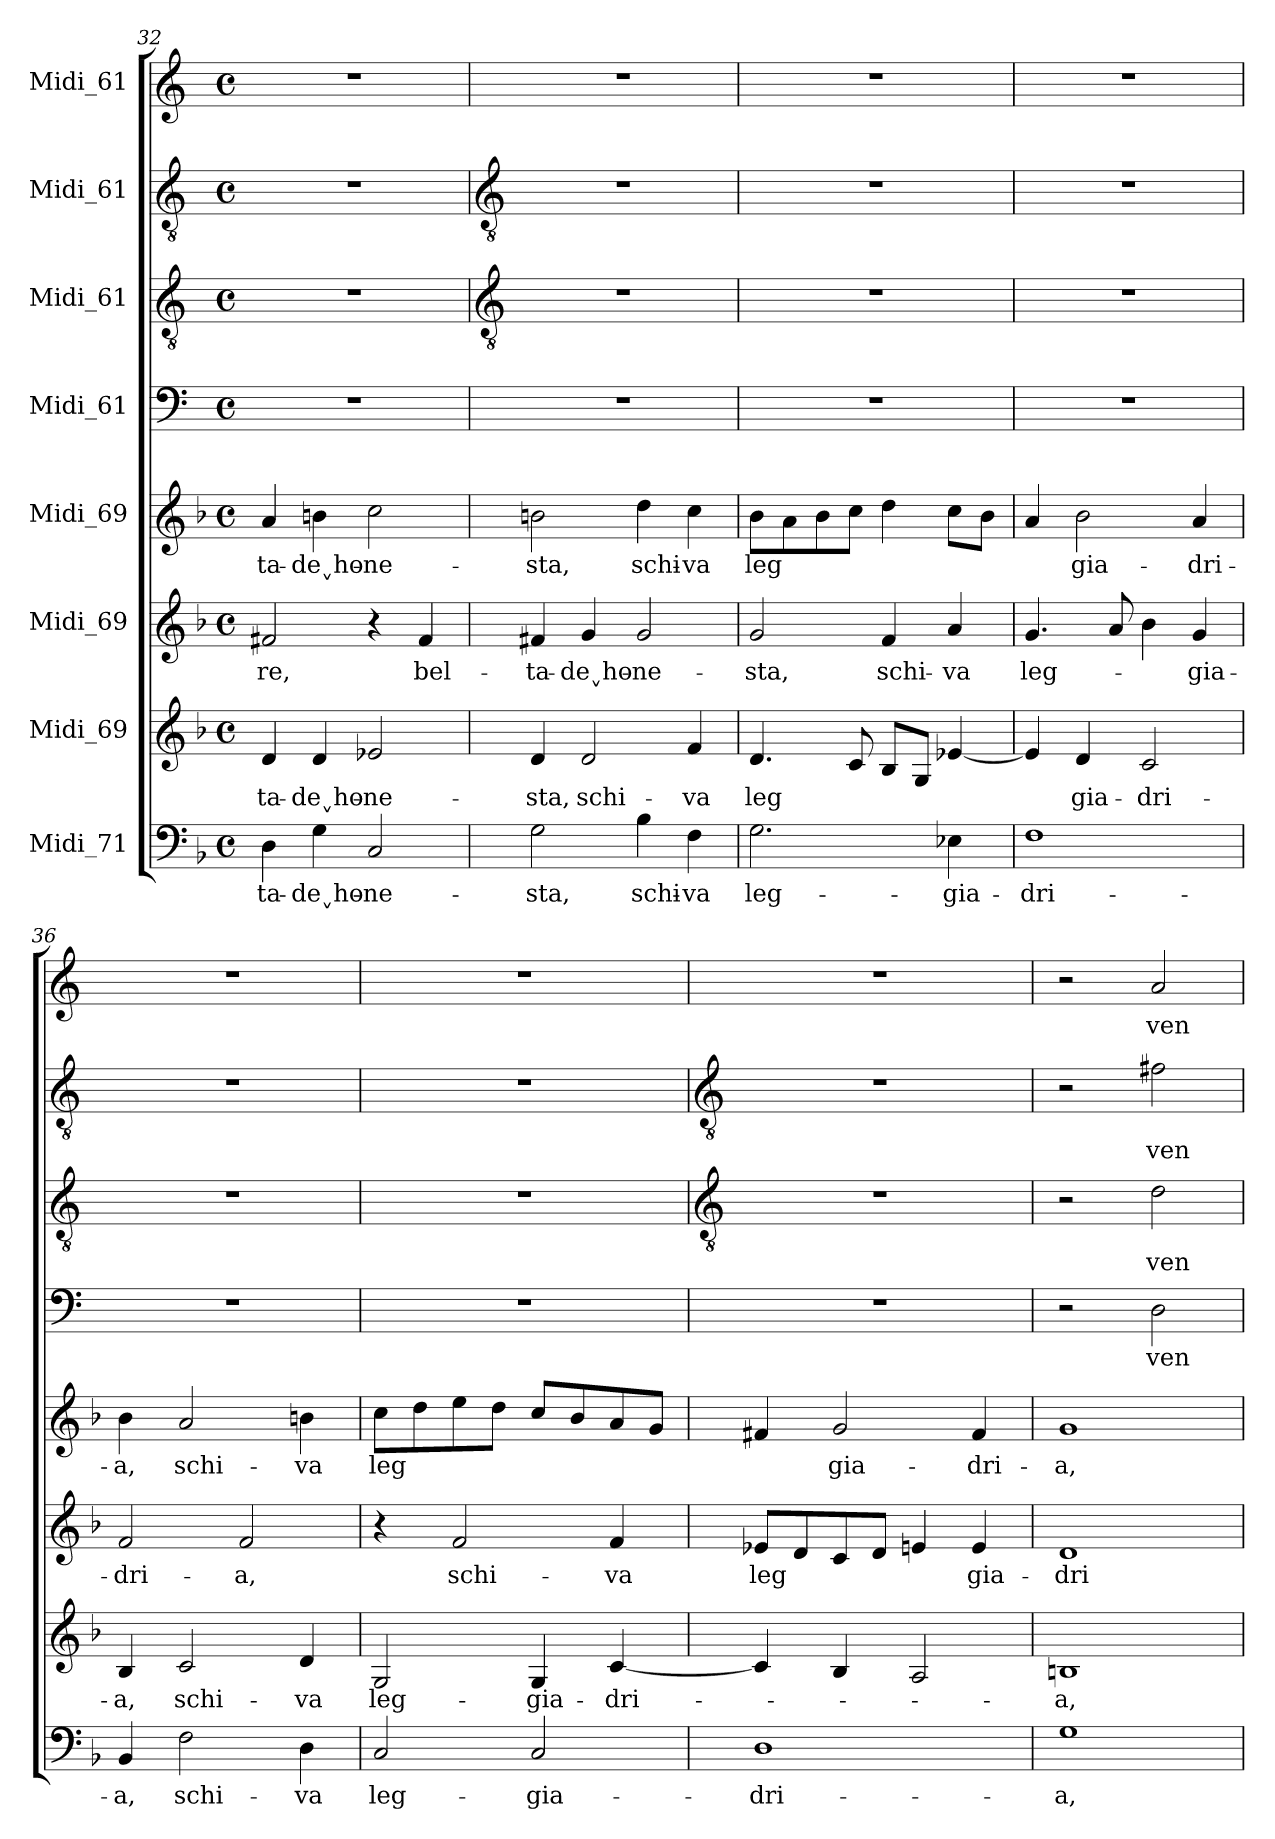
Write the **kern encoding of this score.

**kern	**text	**kern	**text	**kern	**text	**kern	**text	**kern	**text	**kern	**text	**kern	**text	**kern	**text
*part8	*part8	*part7	*part7	*part6	*part6	*part5	*part5	*part4	*part4	*part3	*part3	*part2	*part2	*part1	*part1
*staff8	*staff8	*staff7	*staff7	*staff6	*staff6	*staff5	*staff5	*staff4	*staff4	*staff3	*staff3	*staff2	*staff2	*staff1	*staff1
*I"Midi_71	*	*I"Midi_69	*	*I"Midi_69	*	*I"Midi_69	*	*I"Midi_61	*	*I"Midi_61	*	*I"Midi_61	*	*I"Midi_61	*
*clefF4	*	*clefG2	*	*clefG2	*	*clefG2	*	*clefF4	*	*clefGv2	*	*clefGv2	*	*clefG2	*
*	*	*	*	*	*	*	*	*ITrd4c7	*	*ITrd4c7	*	*ITrd4c7	*	*ITrd4c7	*
*k[b-]	*	*k[b-]	*	*k[b-]	*	*k[b-]	*	*k[b-]	*	*k[b-]	*	*k[b-]	*	*k[b-]	*
*F:	*	*F:	*	*F:	*	*F:	*	*F:	*	*F:	*	*F:	*	*F:	*
*M4/4	*	*M4/4	*	*M4/4	*	*M4/4	*	*M4/4	*	*M4/4	*	*M4/4	*	*M4/4	*
*met(c)	*	*met(c)	*	*met(c)	*	*met(c)	*	*met(c)	*	*met(c)	*	*met(c)	*	*met(c)	*
=32	=32	=32	=32	=32	=32	=32	=32	=32	=32	=32	=32	=32	=32	=32	=32
!	!LO:LY:b	!	!LO:LY:b	!	!LO:LY:b	!	!LO:LY:b	!	!	!	!	!	!	!	!
4D	-ta-	4d	-ta-	2f#X	-re,	4a	-ta-	1r	.	1r	.	1r	.	1r	.
!	!LO:LY:b	!	!LO:LY:b	!	!	!	!LO:LY:b	!	!	!	!	!	!	!	!
4G	-deˬho-	4d	-deˬho-	.	.	4bn	-deˬho-	.	.	.	.	.	.	.	.
!	!LO:LY:b	!	!LO:LY:b	!	!	!	!LO:LY:b	!	!	!	!	!	!	!	!
2C	-ne-	2e-X	-ne-	4r	.	2cc	-ne-	.	.	.	.	.	.	.	.
!	!	!	!	!	!LO:LY:b	!	!	!	!	!	!	!	!	!	!
.	.	.	.	4f#	bel-	.	.	.	.	.	.	.	.	.	.
!!LO:LB:g=z
=33	=33	=33	=33	=33	=33	=33	=33	=33	=33	=33	=33	=33	=33	=33	=33
*	*	*	*	*	*	*	*	*	*	*clefGv2	*	*clefGv2	*	*	*
!	!LO:LY:b	!	!LO:LY:b	!	!LO:LY:b	!	!LO:LY:b	!	!	!	!	!	!	!	!
2G	-sta,	4d	-sta,	4f#X	-ta-	2bn	-sta,	1r	.	1r	.	1r	.	1r	.
!	!	!	!LO:LY:b	!	!LO:LY:b	!	!	!	!	!	!	!	!	!	!
.	.	2d	schi-	4g	-deˬho-	.	.	.	.	.	.	.	.	.	.
!	!LO:LY:b	!	!	!	!LO:LY:b	!	!LO:LY:b	!	!	!	!	!	!	!	!
4B-	schi-	.	.	2g	-ne-	4dd	schi-	.	.	.	.	.	.	.	.
!	!LO:LY:b	!	!LO:LY:b	!	!	!	!LO:LY:b	!	!	!	!	!	!	!	!
4F	-va	4f	-va	.	.	4cc	-va	.	.	.	.	.	.	.	.
!!LO:LB:g=z
=34	=34	=34	=34	=34	=34	=34	=34	=34	=34	=34	=34	=34	=34	=34	=34
!	!LO:LY:b	!	!LO:LY:b	!	!LO:LY:b	!	!LO:LY:b	!	!	!	!	!	!	!	!
2.G	leg-	4.d	leg	2g	-sta,	8b-L	leg	1r	.	1r	.	1r	.	1r	.
.	.	.	.	.	.	8a	.	.	.	.	.	.	.	.	.
.	.	.	.	.	.	8b-	.	.	.	.	.	.	.	.	.
.	.	8c	.	.	.	8ccJ	.	.	.	.	.	.	.	.	.
!	!	!	!	!	!LO:LY:b	!	!	!	!	!	!	!	!	!	!
.	.	8B-L	.	4f	schi-	4dd	.	.	.	.	.	.	.	.	.
.	.	8GJ	.	.	.	.	.	.	.	.	.	.	.	.	.
!	!LO:LY:b	!	!	!	!LO:LY:b	!	!	!	!	!	!	!	!	!	!
4E-X	-gia-	[4e-X	.	4a	-va	8ccL	.	.	.	.	.	.	.	.	.
.	.	.	.	.	.	8b-J	.	.	.	.	.	.	.	.	.
=35	=35	=35	=35	=35	=35	=35	=35	=35	=35	=35	=35	=35	=35	=35	=35
!	!LO:LY:b	!	!	!	!LO:LY:b	!	!	!	!	!	!	!	!	!	!
1F	-dri-	4e-]	.	4.g	leg-	4a	.	1r	.	1r	.	1r	.	1r	.
!	!	!	!LO:LY:b	!	!	!	!LO:LY:b	!	!	!	!	!	!	!	!
.	.	4d	gia-	.	.	2b-	gia-	.	.	.	.	.	.	.	.
.	.	.	.	8a	.	.	.	.	.	.	.	.	.	.	.
!	!	!	!LO:LY:b	!	!	!	!	!	!	!	!	!	!	!	!
.	.	2c	-dri-	4b-	.	.	.	.	.	.	.	.	.	.	.
!	!	!	!	!	!LO:LY:b	!	!LO:LY:b	!	!	!	!	!	!	!	!
.	.	.	.	4g	-gia-	4a	-dri-	.	.	.	.	.	.	.	.
=36	=36	=36	=36	=36	=36	=36	=36	=36	=36	=36	=36	=36	=36	=36	=36
!	!LO:LY:b	!	!LO:LY:b	!	!LO:LY:b	!	!LO:LY:b	!	!	!	!	!	!	!	!
4BB-	-a,	4B-	-a,	2f	-dri-	4b-	-a,	1r	.	1r	.	1r	.	1r	.
!	!LO:LY:b	!	!LO:LY:b	!	!	!	!LO:LY:b	!	!	!	!	!	!	!	!
2F	schi-	2c	schi-	.	.	2a	schi-	.	.	.	.	.	.	.	.
!	!	!	!	!	!LO:LY:b	!	!	!	!	!	!	!	!	!	!
.	.	.	.	2f	-a,	.	.	.	.	.	.	.	.	.	.
!	!LO:LY:b	!	!LO:LY:b	!	!	!	!LO:LY:b	!	!	!	!	!	!	!	!
4D	-va	4d	-va	.	.	4bn	-va	.	.	.	.	.	.	.	.
=37	=37	=37	=37	=37	=37	=37	=37	=37	=37	=37	=37	=37	=37	=37	=37
!	!LO:LY:b	!	!LO:LY:b	!	!	!	!LO:LY:b	!	!	!	!	!	!	!	!
2C	leg-	2G	leg-	4r	.	8ccL	leg	1r	.	1r	.	1r	.	1r	.
.	.	.	.	.	.	8dd	.	.	.	.	.	.	.	.	.
!	!	!	!	!	!LO:LY:b	!	!	!	!	!	!	!	!	!	!
.	.	.	.	2f	schi-	8ee	.	.	.	.	.	.	.	.	.
.	.	.	.	.	.	8ddJ	.	.	.	.	.	.	.	.	.
!	!LO:LY:b	!	!LO:LY:b	!	!	!	!	!	!	!	!	!	!	!	!
2C	-gia-	4G	-gia-	.	.	8ccL	.	.	.	.	.	.	.	.	.
.	.	.	.	.	.	8b-	.	.	.	.	.	.	.	.	.
!	!	!	!LO:LY:b	!	!LO:LY:b	!	!	!	!	!	!	!	!	!	!
.	.	[4c	-dri-	4f	-va	8a	.	.	.	.	.	.	.	.	.
.	.	.	.	.	.	8gJ	.	.	.	.	.	.	.	.	.
!!LO:LB:g=z
=38	=38	=38	=38	=38	=38	=38	=38	=38	=38	=38	=38	=38	=38	=38	=38
*	*	*	*	*	*	*	*	*	*	*clefGv2	*	*clefGv2	*	*	*
!	!LO:LY:b	!	!	!	!LO:LY:b	!	!	!	!	!	!	!	!	!	!
1D	-dri-	4c]	.	8e-XL	leg	4f#X	.	1r	.	1r	.	1r	.	1r	.
.	.	.	.	8d	.	.	.	.	.	.	.	.	.	.	.
!	!	!	!	!	!	!	!LO:LY:b	!	!	!	!	!	!	!	!
.	.	4B-	.	8c	.	2g	gia-	.	.	.	.	.	.	.	.
.	.	.	.	8dJ	.	.	.	.	.	.	.	.	.	.	.
.	.	2A	.	4en	.	.	.	.	.	.	.	.	.	.	.
!	!	!	!	!	!LO:LY:b	!	!LO:LY:b	!	!	!	!	!	!	!	!
.	.	.	.	4e	gia-	4f#	-dri-	.	.	.	.	.	.	.	.
!!LO:LB:g=z
=39	=39	=39	=39	=39	=39	=39	=39	=39	=39	=39	=39	=39	=39	=39	=39
!	!LO:LY:b	!	!LO:LY:b	!	!LO:LY:b	!	!LO:LY:b	!	!	!	!	!	!	!	!
1G	-a,	1Bn	-a,	1d	-dri-	1g	-a,	2r	.	2r	.	2r	.	2r	.
!	!	!	!	!	!	!	!	!	!LO:LY:b	!	!LO:LY:b	!	!LO:LY:b	!	!LO:LY:b
.	.	.	.	.	.	.	.	2GG	ven-	2G	ven-	2Bn	ven-	2d	ven-
=	=	=	=	=	=	=	=	=	=	=	=	=	=	=	=
*-	*-	*-	*-	*-	*-	*-	*-	*-	*-	*-	*-	*-	*-	*-	*-
